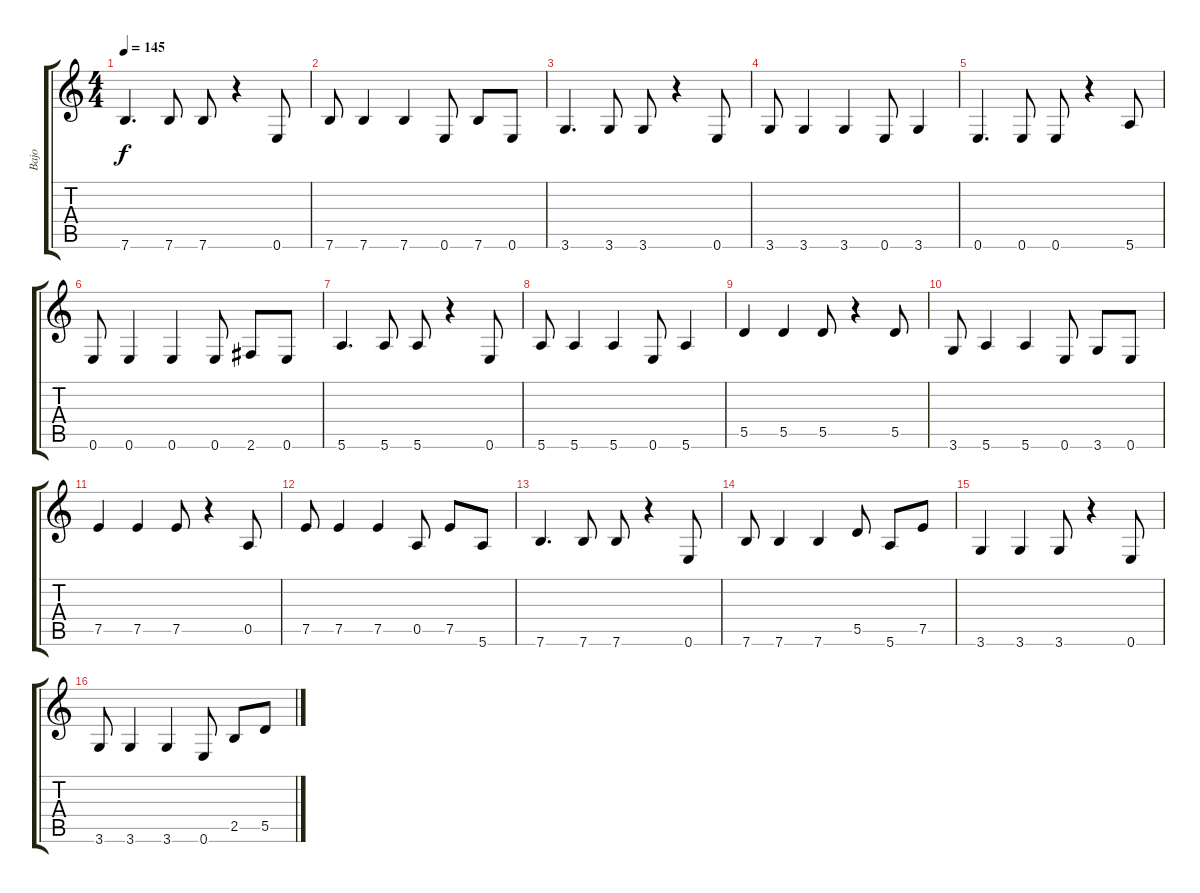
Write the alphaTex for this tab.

\track ("Bajo" "Bajo") {instrument electricbassfinger}
\staff {score tabs}
\tuning (E4 B3 G3 D3 A2 E2) {hide}
\ts (4 4)
\tempo 145
\clef g2
\ks c
7.6.4{d dy f} 7.6.8 7.6.8 r.4 0.6.8 |
7.6.8 7.6.4 7.6.4 0.6.8 7.6.8 0.6.8 |
3.6.4{d} 3.6.8 3.6.8 r.4 0.6.8 |
3.6.8 3.6.4 3.6.4 0.6.8 3.6.4 |
0.6.4{d} 0.6.8 0.6.8 r.4 5.6.8 |
0.6.8 0.6.4 0.6.4 0.6.8 2.6.8 0.6.8 |
5.6.4{d} 5.6.8 5.6.8 r.4 0.6.8 |
5.6.8 5.6.4 5.6.4 0.6.8 5.6.4 |
5.5.4 5.5.4 5.5.8 r.4 5.5.8 |
3.6.8 5.6.4 5.6.4 0.6.8 3.6.8 0.6.8 |
7.5.4 7.5.4 7.5.8 r.4 0.5.8 |
7.5.8 7.5.4 7.5.4 0.5.8 7.5.8 5.6.8 |
7.6.4{d} 7.6.8 7.6.8 r.4 0.6.8 |
7.6.8 7.6.4 7.6.4 5.5.8 5.6.8 7.5.8 |
3.6.4 3.6.4 3.6.8 r.4 0.6.8 |
3.6.8 3.6.4 3.6.4 0.6.8 2.5.8 5.5.8
